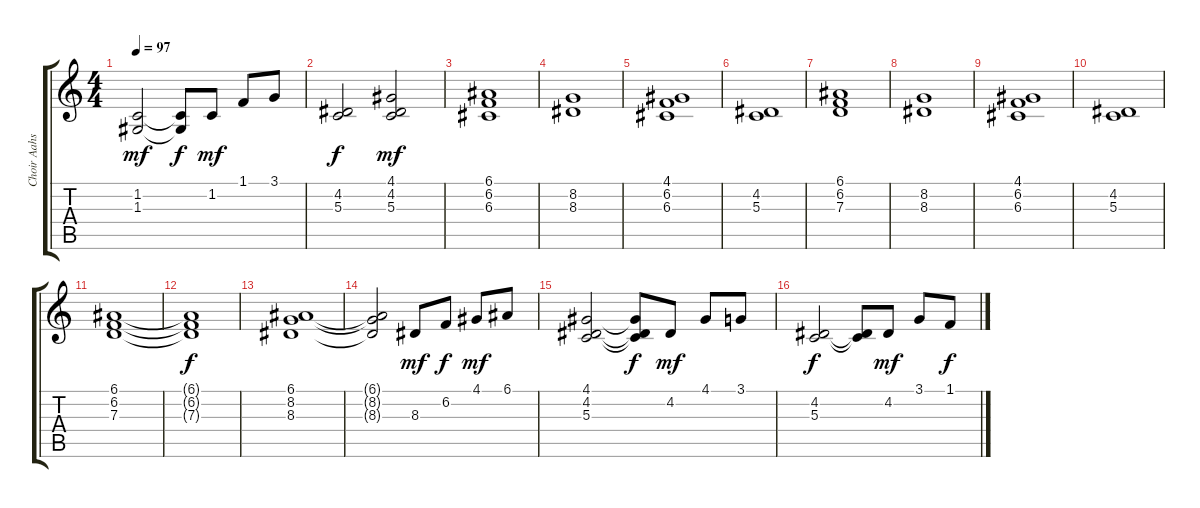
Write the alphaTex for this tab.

\track ("Choir Aahs" "Choir Aahs") {instrument choiraahs}
\staff {score tabs}
\tuning (E4 B3 G3 D3 A2 E2) {hide}
\ts (4 4)
\tempo 97
\clef g2
\ks c
(1.2 1.3).2{dy mf} (1.2{t} 1.3{t}).8{dy f} 1.2.8{dy mf} 1.1.8 3.1.8 |
(4.2 5.3).2{dy f} (4.1 4.2 5.3).2{dy mf} |
(6.1 6.2 6.3).1 |
(8.2 8.3).1 |
(4.1 6.2 6.3).1 |
(4.2 5.3).1 |
(6.1 6.2 7.3).1 |
(8.2 8.3).1 |
(4.1 6.2 6.3).1 |
(4.2 5.3).1 |
(6.1 6.2 7.3).1 |
(6.1{t} 6.2{t} 7.3{t}).1{dy f} |
(6.1 8.2 8.3).1 |
(6.1{t} 8.2{t} 8.3{t}).2 8.3.8{dy mf} 6.2.8{dy f} 4.1.8{dy mf} 6.1.8 |
(4.1 4.2 5.3).2 (4.1{t} 4.2{t} 5.3{t}).8{dy f} 4.2.8{dy mf} 4.1.8 3.1.8 |
(4.2 5.3).2{dy f} (4.2{t} 5.3{t}).8 4.2.8{dy mf} 3.1.8 1.1.8{dy f}
